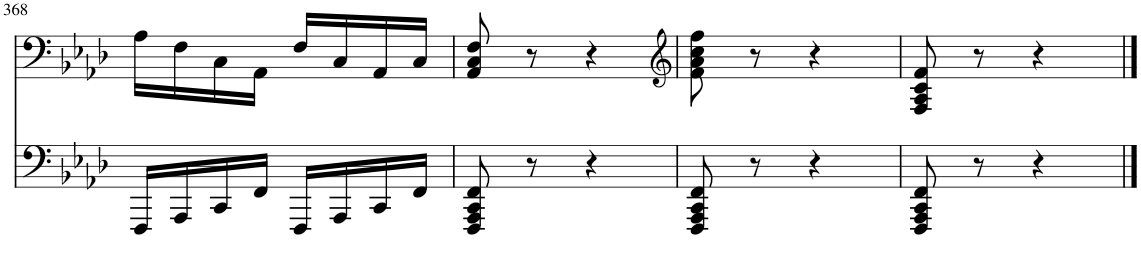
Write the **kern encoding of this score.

**kern	**kern
*part2	*part1
*staff2	*staff1
*I"piano	*I"piano
*I'Pno	*I'Pno
!!LO:PB:g=z
*clefF4	*clefF4
*k[b-e-a-d-]	*k[b-e-a-d-]
*f:	*f:
*M2/4	*M2/4
=368	=368
16FFF/LL	16A-\LL
16AAA-/	16F\
16CC/	16C\
16FF/JJ	16AA-\JJ
16FFF/LL	16F/LL
16AAA-/	16C/
16CC/	16AA-/
16FF/JJ	16C/JJ
=369	=369
8FFF/ 8AAA-/ 8CC/ 8FF/	8AA-/ 8C/ 8F/
8r	8r
4r	4r
=370	=370
*	*clefG2
8FFF/ 8AAA-/ 8CC/ 8FF/	8f\ 8a-\ 8cc\ 8ff\
8r	8r
4r	4r
=371	=371
8FFF/ 8AAA-/ 8CC/ 8FF/	8F/ 8A-/ 8c/ 8f/
8r	8r
4r	4r
==	==
*-	*-
